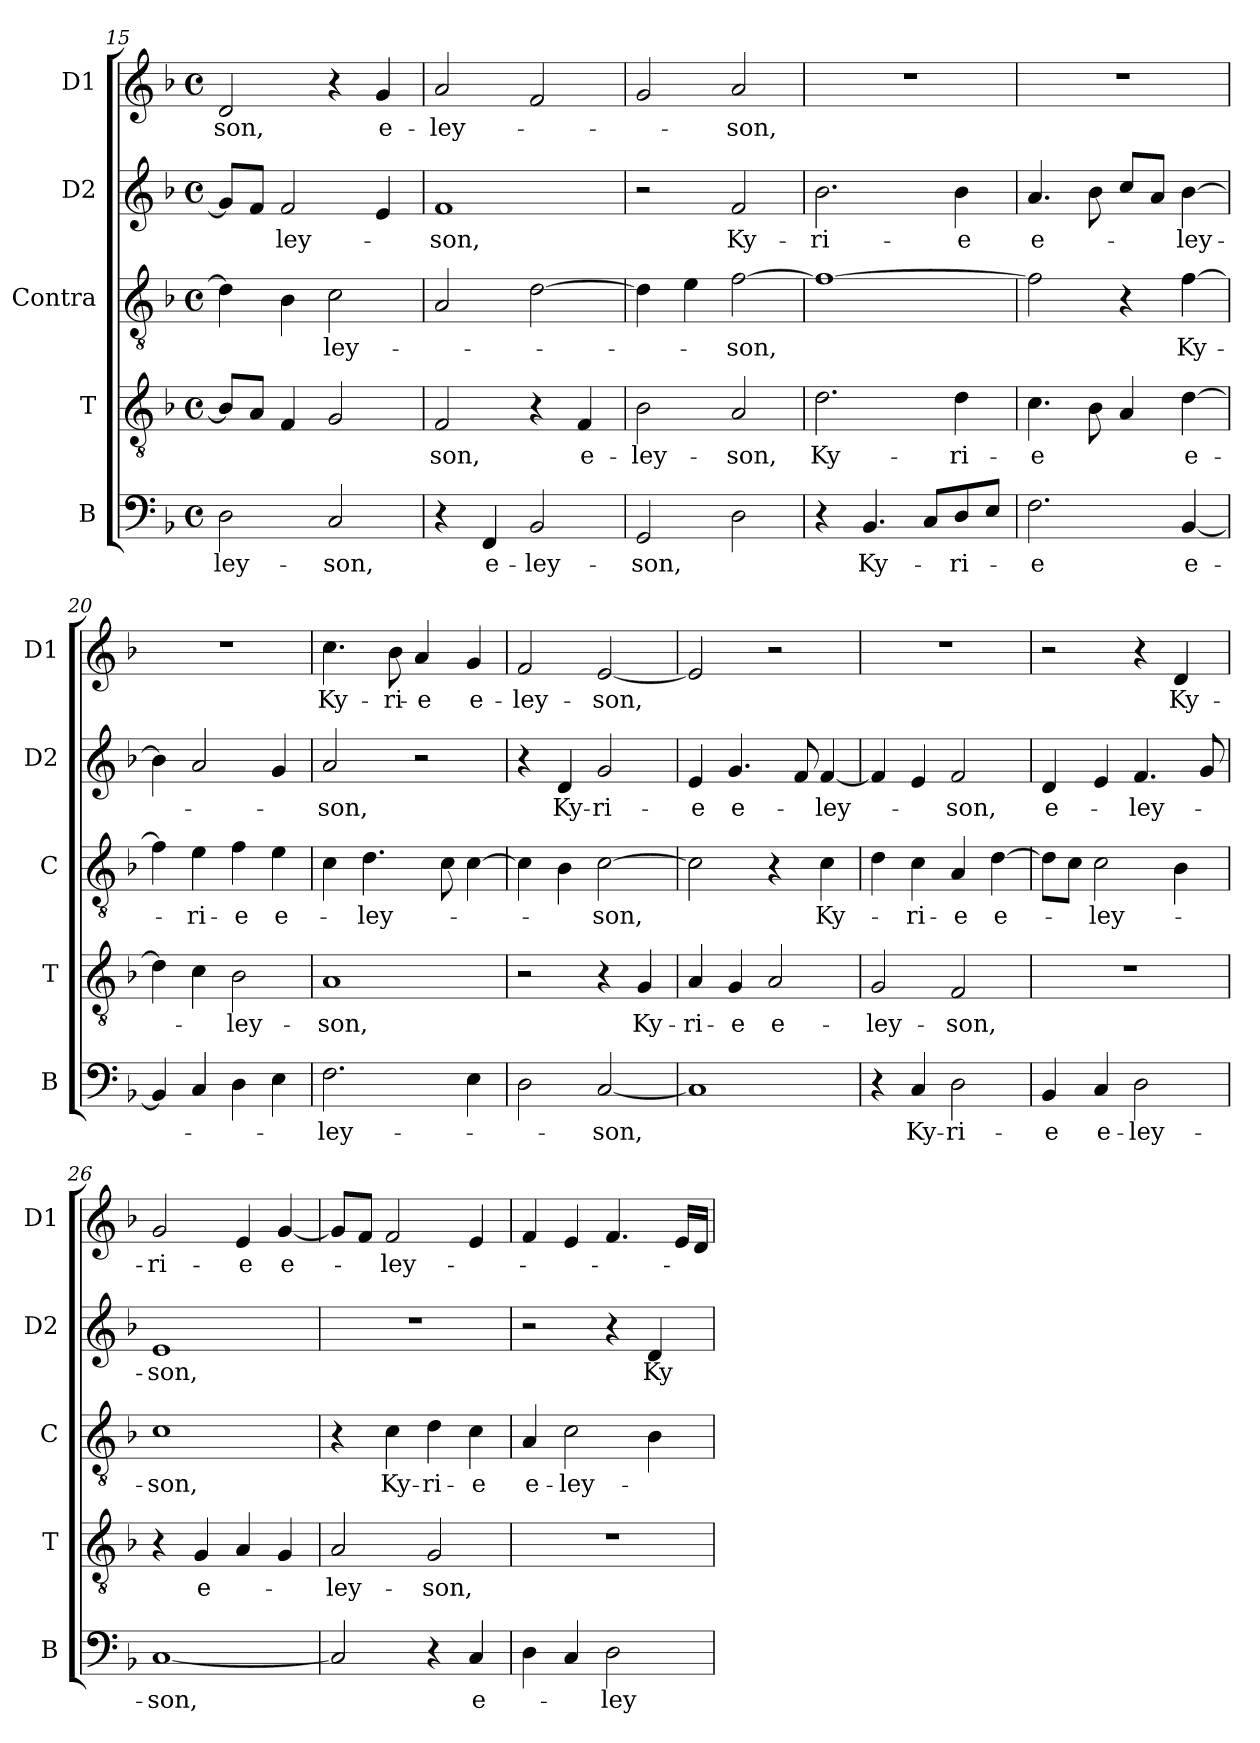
**kern	**text	**kern	**text	**kern	**text	**kern	**text	**kern	**text
*part5	*part5	*part4	*part4	*part3	*part3	*part2	*part2	*part1	*part1
*staff5	*staff5	*staff4	*staff4	*staff3	*staff3	*staff2	*staff2	*staff1	*staff1
*I"B	*	*I"T	*	*I"Contra	*	*I"D2	*	*I"D1	*
*I'B	*	*I'T	*	*I'C	*	*I'D2	*	*I'D1	*
*clefF4	*	*clefGv2	*	*clefGv2	*	*clefG2	*	*clefG2	*
*k[b-]	*	*k[b-]	*	*k[b-]	*	*k[b-]	*	*k[b-]	*
*M4/4	*	*M4/4	*	*M4/4	*	*M4/4	*	*M4/4	*
*met(c)	*	*met(c)	*	*met(c)	*	*met(c)	*	*met(c)	*
=15	=15	=15	=15	=15	=15	=15	=15	=15	=15
2D\	ley-	8B-/L]	.	4d\]	.	8g/L]	.	2d/	-son,
.	.	8A/J	.	.	.	8f/J	.	.	.
.	.	4F/	.	4B-\	.	2f/	-ley-	.	.
2C/	-son,	2G/	.	2c\	-ley-	.	.	4r	.
.	.	.	.	.	.	4e/	.	4g/	e-
=16	=16	=16	=16	=16	=16	=16	=16	=16	=16
4r	.	2F/	-son,	2A/	.	1f	-son,	2a/	-ley-
4FF/	e-	.	.	.	.	.	.	.	.
2BB-/	-ley-	4r	.	[2d\	.	.	.	2f/	.
.	.	4F/	e-	.	.	.	.	.	.
=17	=17	=17	=17	=17	=17	=17	=17	=17	=17
2GG/	son,	2B-\	-ley-	4d\]	.	2r	.	2g/	.
.	.	.	.	4e\	.	.	.	.	.
2D\	.	2A/	-son,	[2f\	-son,	2f/	Ky-	2a/	-son,
=18	=18	=18	=18	=18	=18	=18	=18	=18	=18
4r	.	2.d\	Ky-	1f_	.	2.b-\	-ri-	1r	.
4.BB-/	Ky-	.	.	.	.	.	.	.	.
8C/L	.	.	.	.	.	.	.	.	.
8D/	ri-	4d\	-ri-	.	.	4b-\	-e	.	.
8E/J	.	.	.	.	.	.	.	.	.
=19	=19	=19	=19	=19	=19	=19	=19	=19	=19
2.F\	-e	4.c\	-e	2f\]	.	4.a/	e-	1r	.
.	.	8B-\	.	.	.	8b-\	.	.	.
.	.	4A/	.	4r	.	8cc/L	.	.	.
.	.	.	.	.	.	8a/J	.	.	.
[4BB-/	e-	[4d\	e-	[4f\	Ky-	[4b-\	-ley-	.	.
=20	=20	=20	=20	=20	=20	=20	=20	=20	=20
4BB-/]	.	4d\]	.	4f\]	.	4b-\]	.	1r	.
4C/	.	4c\	.	4e\	-ri-	2a/	.	.	.
4D\	.	2B-\	-ley-	4f\	-e	.	.	.	.
4E\	.	.	.	4e\	e-	4g/	.	.	.
=21	=21	=21	=21	=21	=21	=21	=21	=21	=21
2.F\	-ley-	1A	-son,	4c\	.	2a/	-son,	4.cc\	Ky-
.	.	.	.	4.d\	-ley-	.	.	.	.
.	.	.	.	.	.	.	.	8b-\	-ri-
.	.	.	.	.	.	2r	.	4a/	-e
.	.	.	.	8c\	.	.	.	.	.
4E\	.	.	.	[4c\	.	.	.	4g/	e-
=22	=22	=22	=22	=22	=22	=22	=22	=22	=22
2D\	.	2r	.	4c\]	.	4r	.	2f/	-ley-
.	.	.	.	4B-\	.	4d/	Ky-	.	.
[2C/	-son,	4r	.	[2c\	-son,	2g/	-ri-	[2e/	-son,
.	.	4G/	Ky-	.	.	.	.	.	.
=23	=23	=23	=23	=23	=23	=23	=23	=23	=23
1C]	.	4A/	-ri-	2c\]	.	4e/	-e	2e/]	.
.	.	4G/	-e	.	.	4.g/	e-	.	.
.	.	2A/	e-	4r	.	.	.	2r	.
.	.	.	.	.	.	8f/	.	.	.
.	.	.	.	4c\	Ky-	[4f/	-ley-	.	.
=24	=24	=24	=24	=24	=24	=24	=24	=24	=24
4r	.	2G/	-ley-	4d\	.	4f/]	.	1r	.
4C/	Ky-	.	.	4c\	-ri-	4e/	.	.	.
2D\	-ri-	2F/	-son,	4A/	-e	2f/	-son,	.	.
.	.	.	.	[4d\	e-	.	.	.	.
=25	=25	=25	=25	=25	=25	=25	=25	=25	=25
4BB-/	-e	1r	.	8d\L]	.	4d/	e-	2r	.
.	.	.	.	8c\J	.	.	.	.	.
4C/	e-	.	.	2c\	-ley-	4e/	.	.	.
2D\	-ley-	.	.	.	.	4.f/	-ley-	4r	.
.	.	.	.	4B-\	.	.	.	4d/	Ky-
.	.	.	.	.	.	8g/	.	.	.
=26	=26	=26	=26	=26	=26	=26	=26	=26	=26
[1C	-son,	4r	.	1c	-son,	1e	-son,	2g/	-ri-
.	.	4G/	e-	.	.	.	.	.	.
.	.	4A/	.	.	.	.	.	4e/	-e
.	.	4G/	.	.	.	.	.	[4g/	e-
=27	=27	=27	=27	=27	=27	=27	=27	=27	=27
2C/]	.	2A/	-ley-	4r	.	1r	.	8g/L]	.
.	.	.	.	.	.	.	.	8f/J	.
.	.	.	.	4c\	Ky-	.	.	2f/	-ley-
4r	.	2G/	-son,	4d\	-ri-	.	.	.	.
4C/	e-	.	.	4c\	-e	.	.	4e/	.
=28	=28	=28	=28	=28	=28	=28	=28	=28	=28
4D\	.	1r	.	4A/	e-	2r	.	4f/	.
4C/	.	.	.	2c\	-ley-	.	.	4e/	.
2D\	-ley-	.	.	.	.	4r	.	4.f/	.
.	.	.	.	4B-\	.	4d/	Ky-	.	.
.	.	.	.	.	.	.	.	16e/LL	.
.	.	.	.	.	.	.	.	16d/JJ	.
=	=	=	=	=	=	=	=	=	=
*-	*-	*-	*-	*-	*-	*-	*-	*-	*-
